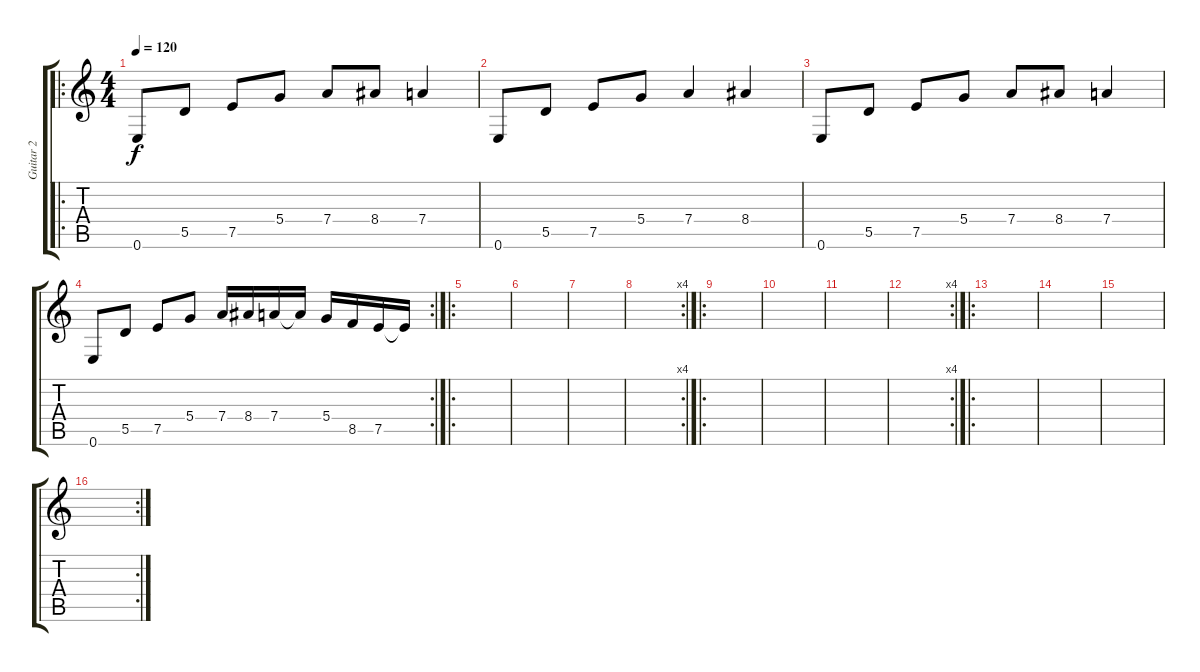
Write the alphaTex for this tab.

\track ("Guitar 2" "Guitar 2") {instrument electricguitarclean}
\staff {score tabs}
\tuning (E4 B3 G3 D3 A2 E2) {hide}
\ro
\ts (4 4)
\tempo 120
\clef g2
\ks c
0.6.8{dy f instrument electricguitarclean} 5.5.8 7.5.8 5.4.8 7.4.8 8.4.8 7.4.4 |
0.6.8 5.5.8 7.5.8 5.4.8 7.4.4 8.4.4 |
0.6.8 5.5.8 7.5.8 5.4.8 7.4.8 8.4.8 7.4.4 |
\rc 2
0.6.8 5.5.8 7.5.8 5.4.8 7.4.16 8.4.16 7.4.16 7.4{t}.16 5.4.16 8.5.16 7.5.16 7.5{t}.16 |
\ro
|
|
|
\rc 4
|
\ro
|
|
|
\rc 4
|
\ro
|
|
|
\rc 2
